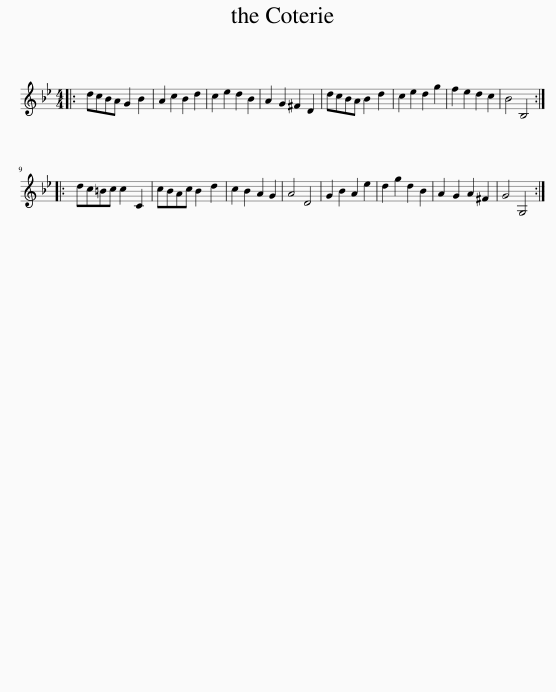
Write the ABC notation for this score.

X:1
L:1/8
M:4/4
I:linebreak $
K:Gmin
V:1 treble
V:1
|: dcBA G2 B2 | A2 c2 B2 d2 | c2 e2 d2 B2 | A2 G2 ^F2 D2 | dcBA B2 d2 | %5
 c2 e2 d2 g2 | f2 e2 d2 c2 | B4 B,4 ::$ dc=Bc c2 C2 | cBAc B2 d2 | %10
 c2 B2 A2 G2 | A4 D4 | G2 B2 A2 e2 | d2 g2 d2 B2 | A2 G2 A2 ^F2 | %15
 G4 G,4 :| %16
